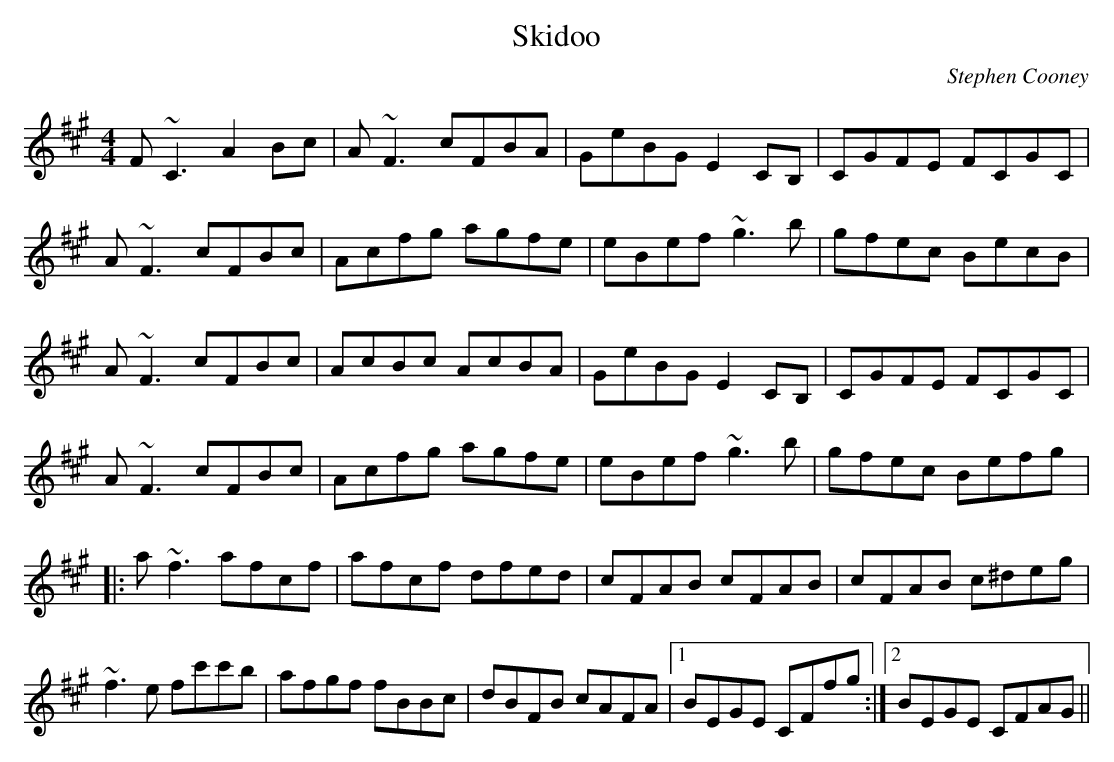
X:1
T:Skidoo
M:4/4
L:1/8
C:Stephen Cooney
K:A
!F~C3 A2Bc | A~F3 cFBA | GeBG E2CB, | CGFE FCGC |
!A~F3 cFBc | Acfg agfe | eBef ~g3b | gfec BecB |
!A~F3 cFBc | AcBc AcBA | GeBG E2CB, | CGFE FCGC |
!A~F3 cFBc | Acfg agfe | eBef ~g3b | gfec Befg |:
!a~f3 afcf | afcf dfed | cFAB cFAB | cFAB c^deg |
!~f3e fc'c'b | afgf fBBc | dBFB cAFA |1 BEGE CFfg :|2 BEGE CFAG ||
